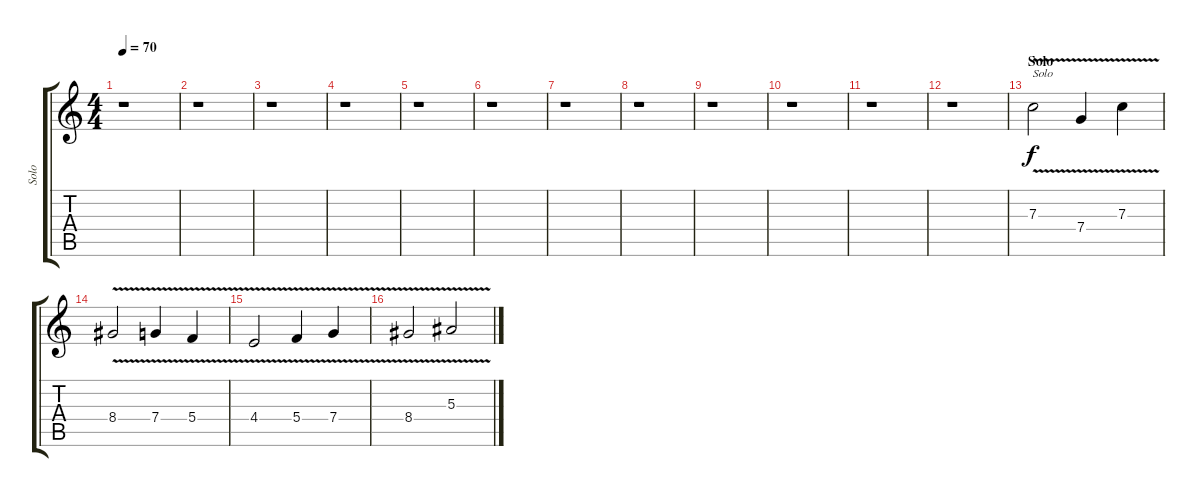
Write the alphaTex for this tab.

\track ("Solo" "Solo") {instrument distortionguitar}
\staff {score tabs}
\tuning (D4 A3 F3 C3 G2 D2) {hide}
\ts (4 4)
\tempo 70
\clef g2
\ks c
r.1{dy f} |
r.1 |
r.1 |
r.1 |
r.1 |
r.1 |
r.1 |
r.1 |
r.1 |
r.1 |
r.1 |
r.1 |
\section ("" "Solo")
7.3{v}.2{txt "Solo"} 7.4{v}.4 7.3{v}.4 |
8.4{v}.2 7.4{v}.4 5.4{v}.4 |
4.4{v}.2 5.4{v}.4 7.4{v}.4 |
8.4{v}.2 5.3{v}.2
